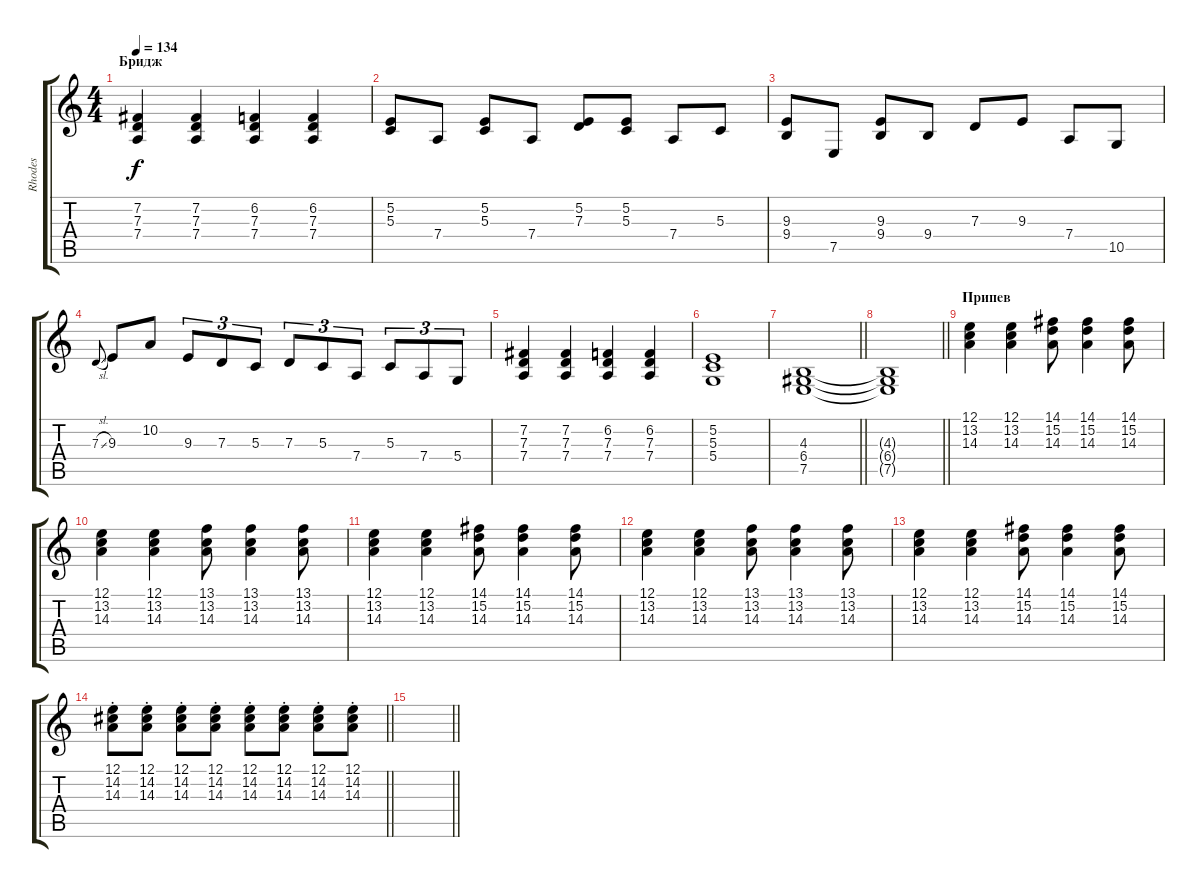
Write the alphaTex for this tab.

\track ("Rhodes" "Rhodes") {instrument electricpiano2 bank 55}
\staff {score tabs}
\tuning (E4 B3 G3 D3 A2 E2) {hide}
\ts (4 4)
\section ("" "Бридж")
\tempo 134
\clef g2
\ks c
(7.2 7.3 7.4).4{dy f volume 9} (7.2 7.3 7.4).4 (6.2 7.3 7.4).4 (6.2 7.3 7.4).4 |
(5.2 5.3).8 7.4.8 (5.2 5.3).8 7.4.8 (5.2 7.3).8 (5.2 5.3).8 7.4.8 5.3.8 |
(9.3 9.4).8 7.5.8 (9.3 9.4).8 9.4.8 7.3.8 9.3.8 7.4.8 10.5.8 |
7.3{sl}.8{gr onbeat} 9.3.8 10.2.8 9.3.8{tu (3 2)} 7.3.8{tu (3 2)} 5.3.8{tu (3 2)} 7.3.8{tu (3 2)} 5.3.8{tu (3 2)} 7.4.8{tu (3 2)} 5.3.8{tu (3 2)} 7.4.8{tu (3 2)} 5.4.8{tu (3 2)} |
(7.2 7.3 7.4).4 (7.2 7.3 7.4).4 (6.2 7.3 7.4).4 (6.2 7.3 7.4).4 |
(5.2 5.3 5.4).1 |
\barLineRight lightlight
(4.3 6.4 7.5).1 |
\barLineRight lightlight
(4.3{t} 6.4{t} 7.5{t}).1 |
\section ("" "Припев")
(12.1 13.2 14.3).4 (12.1 13.2 14.3).4 (14.1 15.2 14.3).8 (14.1 15.2 14.3).4 (14.1 15.2 14.3).8 |
(12.1 13.2 14.3).4 (12.1 13.2 14.3).4 (13.1 13.2 14.3).8 (13.1 13.2 14.3).4 (13.1 13.2 14.3).8 |
(12.1 13.2 14.3).4 (12.1 13.2 14.3).4 (14.1 15.2 14.3).8 (14.1 15.2 14.3).4 (14.1 15.2 14.3).8 |
(12.1 13.2 14.3).4 (12.1 13.2 14.3).4 (13.1 13.2 14.3).8 (13.1 13.2 14.3).4 (13.1 13.2 14.3).8 |
(12.1 13.2 14.3).4 (12.1 13.2 14.3).4 (14.1 15.2 14.3).8 (14.1 15.2 14.3).4 (14.1 15.2 14.3).8 |
\barLineRight lightlight
(12.1 14.2 14.3{st}).8 (12.1 14.2 14.3{st}).8 (12.1 14.2 14.3{st}).8 (12.1 14.2 14.3{st}).8 (12.1 14.2 14.3{st}).8 (12.1 14.2 14.3{st}).8 (12.1 14.2 14.3{st}).8 (12.1 14.2 14.3{st}).8 |
\barLineRight lightlight
